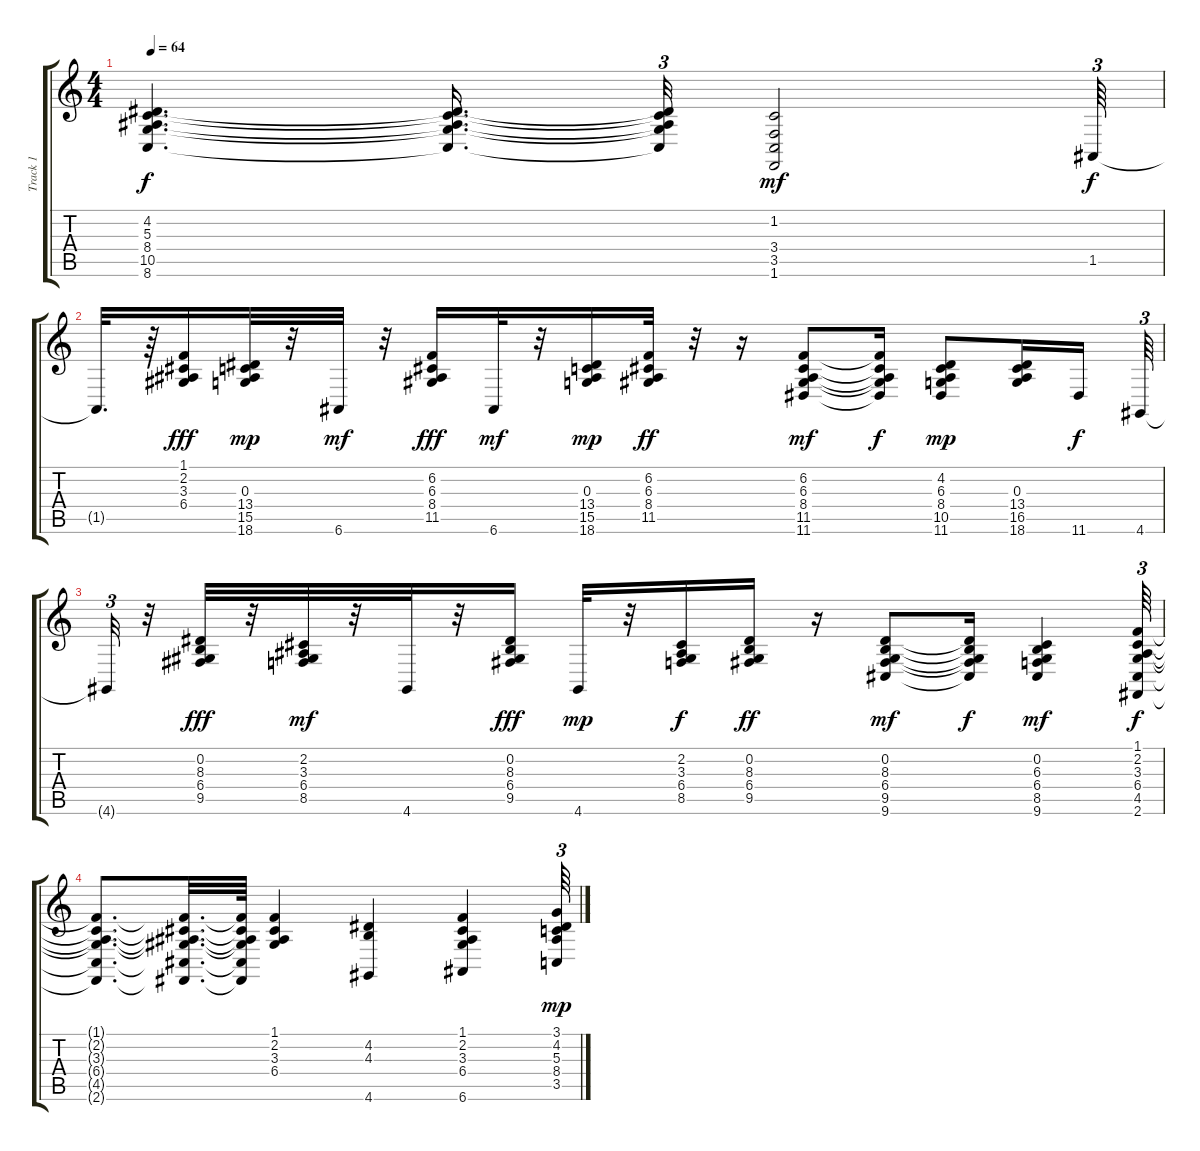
\track ("Track 1" "Track 1") {instrument acousticgrandpiano}
\staff {score tabs}
\tuning (E4 B3 G3 D3 A2 E2) {hide}
\ts (4 4)
\tempo 64
\clef g2
\ks c
(4.2{t} 5.3{t} 8.4{t} 10.5{t} 8.6{t}).4{d dy f} (4.2{t} 5.3{t} 8.4{t} 10.5{t} 8.6{t}).16{d} (4.2{t} 5.3{t} 8.4{t} 10.5{t} 8.6{t}).32{tu (3 2)} (1.2 3.4 3.5 1.6).2{dy mf} 1.5.64{tu (3 2) dy f} |
1.5{t}.32{d} r.64 (1.1 2.2 3.3 6.4).16{dy fff} (0.3 13.4 15.5 18.6).32{dy mp} r.32 6.6.32{dy mf} r.32 (6.2 6.3 8.4 11.5).16{dy fff} 6.6.32{dy mf} r.32 (0.3 13.4 15.5 18.6).16{dy mp} (6.2 6.3 8.4 11.5).32{dy ff} r.32 r.16 (6.2 6.3 8.4 11.5 11.6).8{dy mf} (6.2{t} 6.3{t} 8.4{t} 11.5{t} 11.6{t}).16{dy f} (4.2 6.3 8.4 10.5 11.6).8{dy mp} (0.3 13.4 16.5 18.6).16 11.6.16{dy f} 4.6.64{tu (3 2)} |
4.6{t}.32{tu (3 2)} r.32 (0.2 8.3 6.4 9.5).32{dy fff} r.32 (2.2 3.3 6.4 8.5).32{dy mf} r.32 4.6.32 r.32 (0.2 8.3 6.4 9.5).16{dy fff} 4.6.32{dy mp} r.32 (2.2 3.3 6.4 8.5).16{dy f} (0.2 8.3 6.4 9.5).16{dy ff} r.16 (0.2 8.3 6.4 9.5 9.6).8{dy mf} (0.2{t} 8.3{t} 6.4{t} 9.5{t} 9.6{t}).16{dy f} (0.2 6.3 6.4 8.5 9.6).4{dy mf} (1.1 2.2 3.3 6.4 4.5 2.6).64{tu (3 2) dy f} |
(1.1{t} 2.2{t} 3.3{t} 6.4{t} 4.5{t} 2.6{t}).8{d} (1.1{t} 2.2{t} 3.3{t} 6.4{t} 4.5{t} 2.6{t}).32{d} (1.1{t} 2.2{t} 3.3{t} 6.4{t} 4.5{t} 2.6{t}).64 (1.1 2.2 3.3 6.4).4 (4.2 4.3 4.6).4 (1.1 2.2 3.3 6.4 6.6).4 (3.1 4.2 5.3 8.4 3.5).64{tu (3 2) dy mp}
